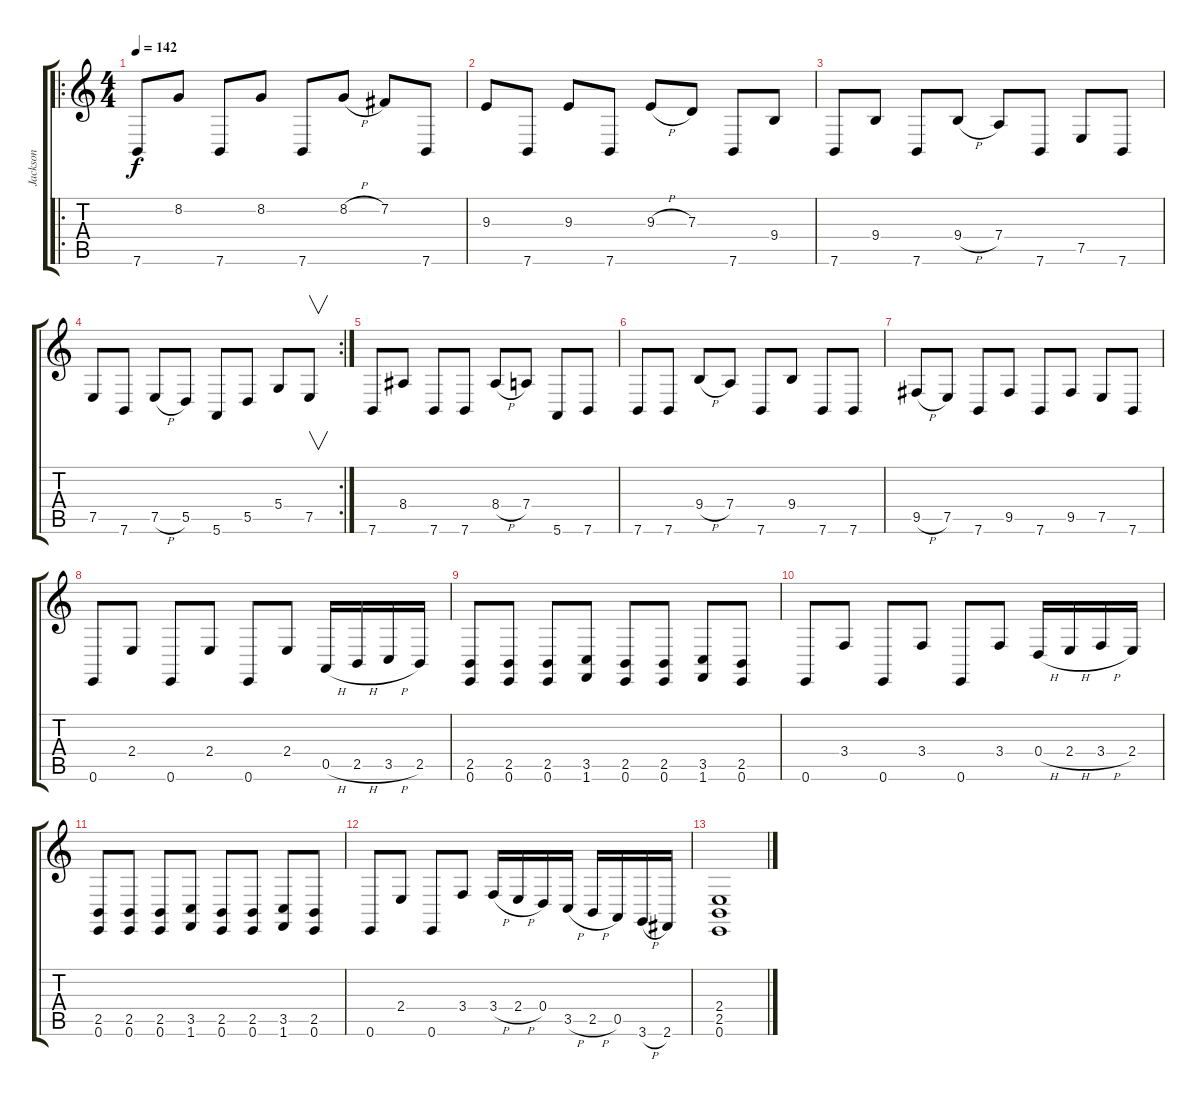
\track ("Jackson" "Jackson") {instrument drawbarorgan}
\staff {score tabs}
\tuning (E4 B3 G3 D3 A2 E2) {hide}
\ro
\ts (4 4)
\tempo 142
\clef g2
\ks c
7.6.8{dy f instrument drawbarorgan} 8.2.8 7.6.8 8.2.8 7.6.8 8.2{h}.8 7.2.8 7.6.8 |
9.3.8 7.6.8 9.3.8 7.6.8 9.3{h}.8 7.3.8 7.6.8 9.4.8 |
7.6.8 9.4.8 7.6.8 9.4{h}.8 7.4.8 7.6.8 7.5.8 7.6.8 |
\rc 2
7.5.8 7.6.8 7.5{h}.8 5.5.8 5.6.8 5.5.8 5.4.8 7.5.8{v} |
7.6.8 8.4.8 7.6.8 7.6.8 8.4{h}.8 7.4.8 5.6.8 7.6.8 |
7.6.8 7.6.8 9.4{h}.8 7.4.8 7.6.8 9.4.8 7.6.8 7.6.8 |
9.5{h}.8 7.5.8 7.6.8 9.5.8 7.6.8 9.5.8 7.5.8 7.6.8 |
0.6.8 2.4.8 0.6.8 2.4.8 0.6.8 2.4.8 0.5{h}.16 2.5{h}.16 3.5{h}.16 2.5.16 |
(2.5 0.6).8 (2.5 0.6).8 (2.5 0.6).8 (3.5 1.6).8 (2.5 0.6).8 (2.5 0.6).8 (3.5 1.6).8 (2.5 0.6).8 |
0.6.8 3.4.8 0.6.8 3.4.8 0.6.8 3.4.8 0.4{h}.16 2.4{h}.16 3.4{h}.16 2.4.16 |
(2.5 0.6).8 (2.5 0.6).8 (2.5 0.6).8 (3.5 1.6).8 (2.5 0.6).8 (2.5 0.6).8 (3.5 1.6).8 (2.5 0.6).8 |
0.6.8 2.4.8 0.6.8 3.4.8 3.4{h}.16 2.4{h}.16 0.4.16 3.5{h}.16 2.5{h}.16 0.5.16 3.6{h}.16 2.6.16 |
(2.4 2.5 0.6).1
